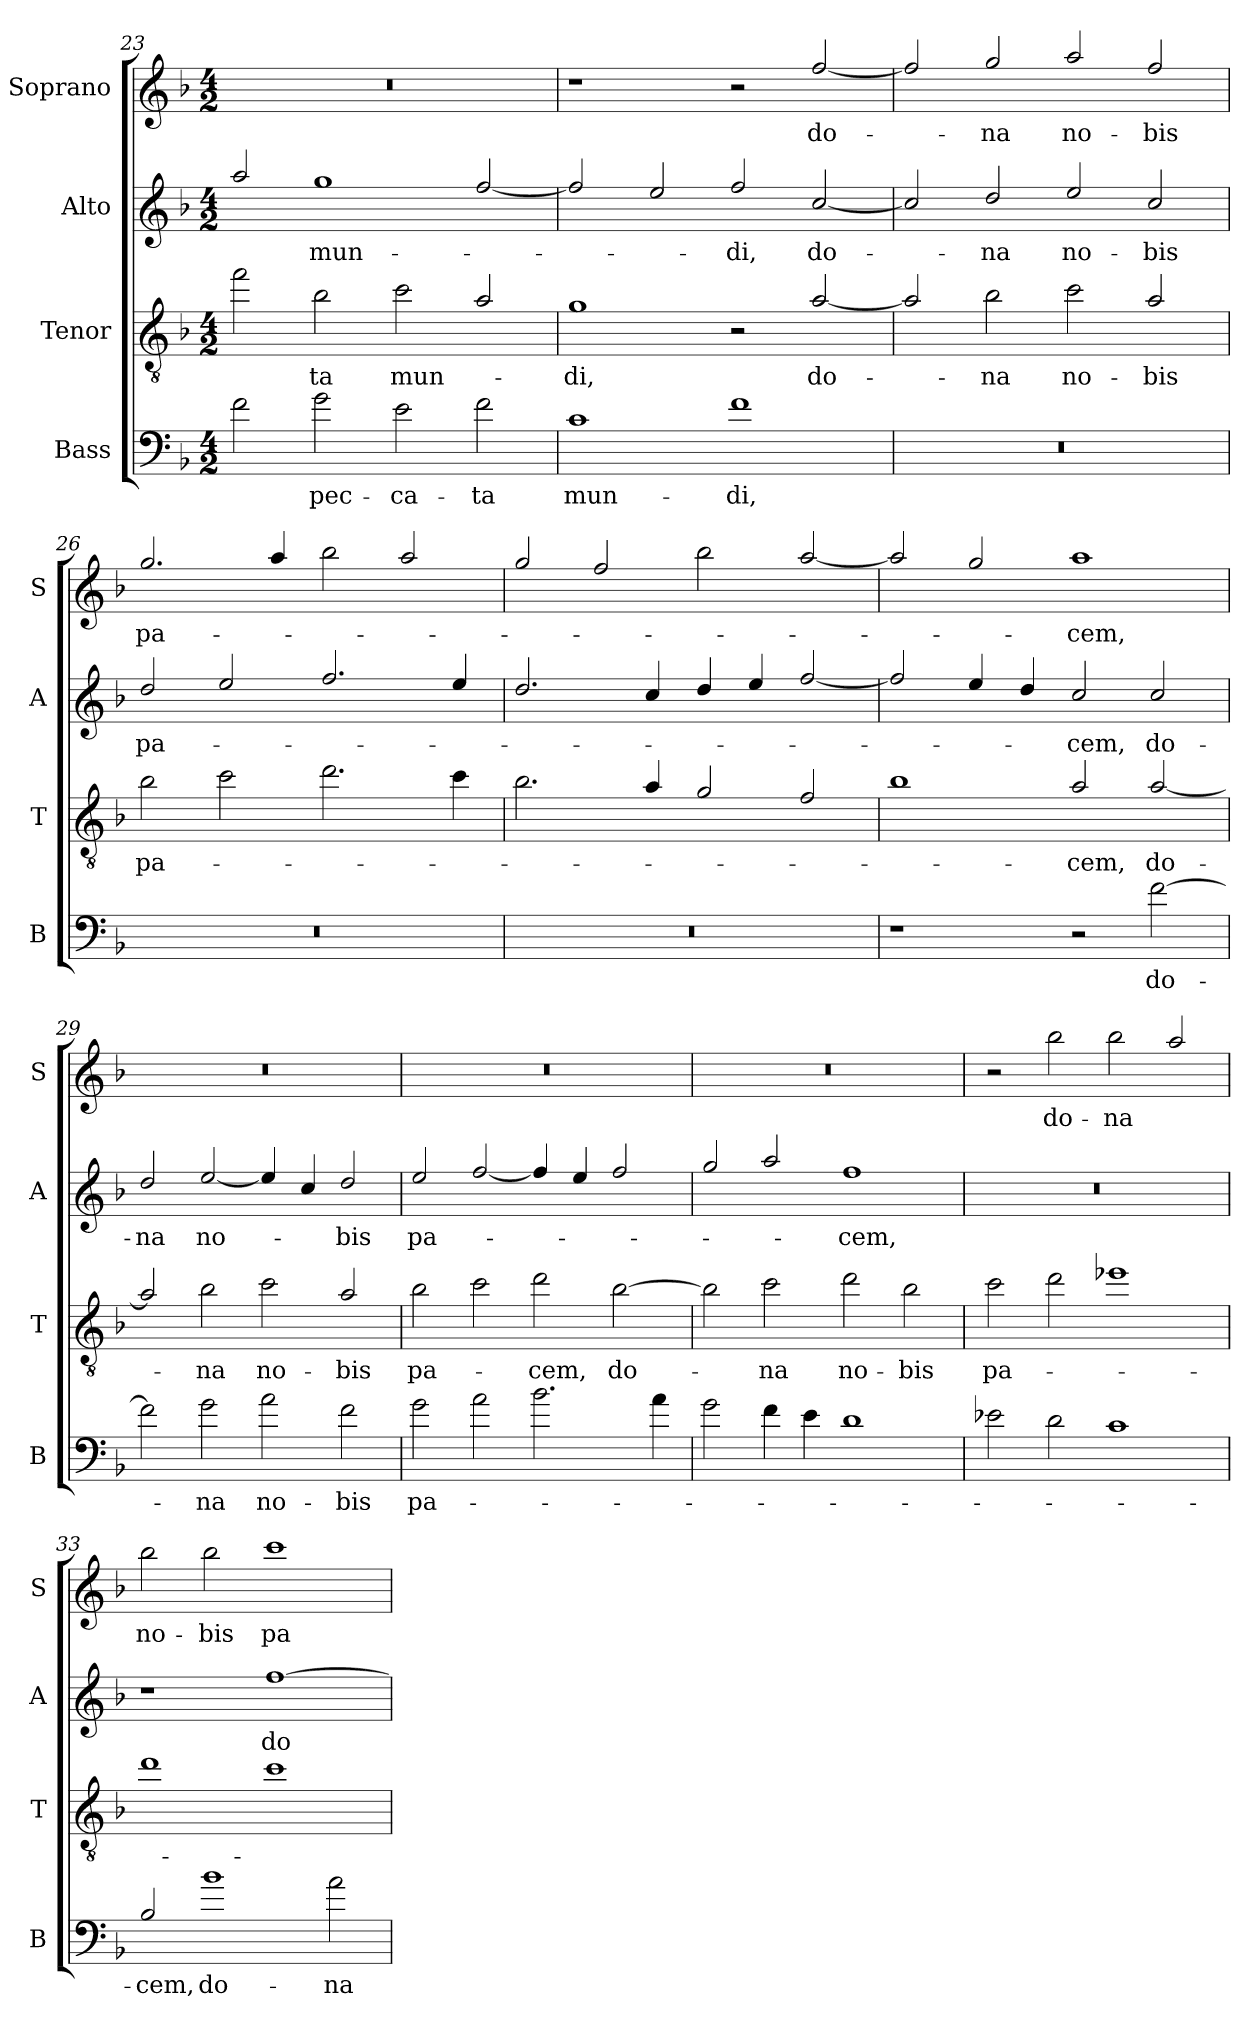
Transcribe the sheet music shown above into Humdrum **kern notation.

**kern	**text	**kern	**text	**kern	**text	**kern	**text
*part4	*part4	*part3	*part3	*part2	*part2	*part1	*part1
*staff4	*staff4	*staff3	*staff3	*staff2	*staff2	*staff1	*staff1
*I"Bass	*	*I"Tenor	*	*I"Alto	*	*I"Soprano	*
*I'B	*	*I'T	*	*I'A	*	*I'S	*
*clefF4	*	*clefGv2	*	*clefG2	*	*clefG2	*
*ITrd7c12	*	*ITrd7c12	*	*ITrd7c12	*	*ITrd7c12	*
*k[b-]	*	*k[b-]	*	*k[b-]	*	*k[b-]	*
*F:	*	*F:	*	*F:	*	*F:	*
*M4/2	*	*M4/2	*	*M4/2	*	*M4/2	*
=23	=23	=23	=23	=23	=23	=23	=23
2F\	.	2f\	.	2a/	.	0r	.
!	!LO:LY:b	!	!LO:LY:b	!	!LO:LY:b	!	!
2G\	pec-	2B-\	-ta	1g	mun-	.	.
!	!LO:LY:b	!	!LO:LY:b	!	!	!	!
2E\	-ca-	2c\	mun-	.	.	.	.
!	!LO:LY:b	!	!	!	!	!	!
2F\	-ta	2A/	.	[2f/	.	.	.
=24	=24	=24	=24	=24	=24	=24	=24
!	!LO:LY:b	!	!LO:LY:b	!	!	!	!
1C	mun-	1G	-di,	2f/]	.	1r	.
.	.	.	.	2e/	.	.	.
!	!LO:LY:b	!	!	!	!LO:LY:b	!	!
1F	-di,	2r	.	2f/	-di,	2r	.
!	!	!	!LO:LY:b	!	!LO:LY:b	!	!LO:LY:b
.	.	[2A/	do-	[2c/	do-	[2f/	do-
=25	=25	=25	=25	=25	=25	=25	=25
0r	.	2A/]	.	2c/]	.	2f/]	.
!	!	!	!LO:LY:b	!	!LO:LY:b	!	!LO:LY:b
.	.	2B-\	-na	2d/	-na	2g/	-na
!	!	!	!LO:LY:b	!	!LO:LY:b	!	!LO:LY:b
.	.	2c\	no-	2e/	no-	2a/	no-
!	!	!	!LO:LY:b	!	!LO:LY:b	!	!LO:LY:b
.	.	2A/	-bis	2c/	-bis	2f/	-bis
!!LO:LB:g=z
=26	=26	=26	=26	=26	=26	=26	=26
!	!	!	!LO:LY:b	!	!LO:LY:b	!	!LO:LY:b
0r	.	2B-\	pa-	2d/	pa-	2.g/	pa-
.	.	2c\	.	2e/	.	.	.
.	.	.	.	.	.	4a/	.
.	.	2.d\	.	2.f/	.	2b-\	.
.	.	.	.	.	.	2a/	.
.	.	4c\	.	4e/	.	.	.
=27	=27	=27	=27	=27	=27	=27	=27
0r	.	2.B-\	.	2.d/	.	2g/	.
.	.	.	.	.	.	2f/	.
.	.	4A/	.	4c/	.	.	.
.	.	2G/	.	4d/	.	2b-\	.
.	.	.	.	4e/	.	.	.
.	.	2F/	.	[2f/	.	[2a/	.
=28	=28	=28	=28	=28	=28	=28	=28
1r	.	1B-	.	2f/]	.	2a/]	.
.	.	.	.	4e/	.	2g/	.
.	.	.	.	4d/	.	.	.
!	!	!	!LO:LY:b	!	!LO:LY:b	!	!LO:LY:b
2r	.	2A/	-cem,	2c/	-cem,	1a	-cem,
!	!LO:LY:b	!	!LO:LY:b	!	!LO:LY:b	!	!
[2F\	do-	[2A/	do-	2c/	do-	.	.
=29	=29	=29	=29	=29	=29	=29	=29
!	!	!	!	!	!LO:LY:b	!	!
2F\]	.	2A/]	.	2d/	-na	0r	.
!	!LO:LY:b	!	!LO:LY:b	!	!LO:LY:b	!	!
2G\	-na	2B-\	-na	[2e/	no-	.	.
!	!LO:LY:b	!	!LO:LY:b	!	!	!	!
2A\	no-	2c\	no-	4e/]	.	.	.
.	.	.	.	4c/	.	.	.
!	!LO:LY:b	!	!LO:LY:b	!	!LO:LY:b	!	!
2F\	-bis	2A/	-bis	2d/	-bis	.	.
=30	=30	=30	=30	=30	=30	=30	=30
!	!LO:LY:b	!	!LO:LY:b	!	!LO:LY:b	!	!
2G\	pa-	2B-\	pa-	2e/	pa-	0r	.
2A\	.	2c\	.	[2f/	.	.	.
!	!	!	!LO:LY:b	!	!	!	!
2.B-\	.	2d\	-cem,	4f/]	.	.	.
.	.	.	.	4e/	.	.	.
!	!	!	!LO:LY:b	!	!	!	!
.	.	[2B-\	do-	2f/	.	.	.
4A\	.	.	.	.	.	.	.
!!LO:PB:g=z
=31	=31	=31	=31	=31	=31	=31	=31
2G\	.	2B-\]	.	2g/	.	0r	.
!	!	!	!LO:LY:b	!	!	!	!
4F\	.	2c\	-na	2a/	.	.	.
4E\	.	.	.	.	.	.	.
!	!	!	!LO:LY:b	!	!LO:LY:b	!	!
1D	.	2d\	no-	1f	-cem,	.	.
!	!	!	!LO:LY:b	!	!	!	!
.	.	2B-\	-bis	.	.	.	.
=32	=32	=32	=32	=32	=32	=32	=32
!	!	!	!LO:LY:b	!	!	!	!
2E-X\	.	2c\	pa-	0r	.	2r	.
!	!	!	!	!	!	!	!LO:LY:b
2D\	.	2d\	.	.	.	2b-\	do-
!	!	!	!	!	!	!	!LO:LY:b
1C	.	1e-X	.	.	.	2b-\	-na
.	.	.	.	.	.	2a/	.
=33	=33	=33	=33	=33	=33	=33	=33
!	!LO:LY:b	!	!	!	!	!	!LO:LY:b
2BB-/	-cem,	1d	.	1r	.	2b-\	no-
!	!LO:LY:b	!	!	!	!	!	!LO:LY:b
1B-	do-	.	.	.	.	2b-\	-bis
!	!	!	!	!	!LO:LY:b	!	!LO:LY:b
.	.	1c	.	[1f	do-	1cc	pa-
!	!LO:LY:b	!	!	!	!	!	!
2A\	-na	.	.	.	.	.	.
=	=	=	=	=	=	=	=
*-	*-	*-	*-	*-	*-	*-	*-
